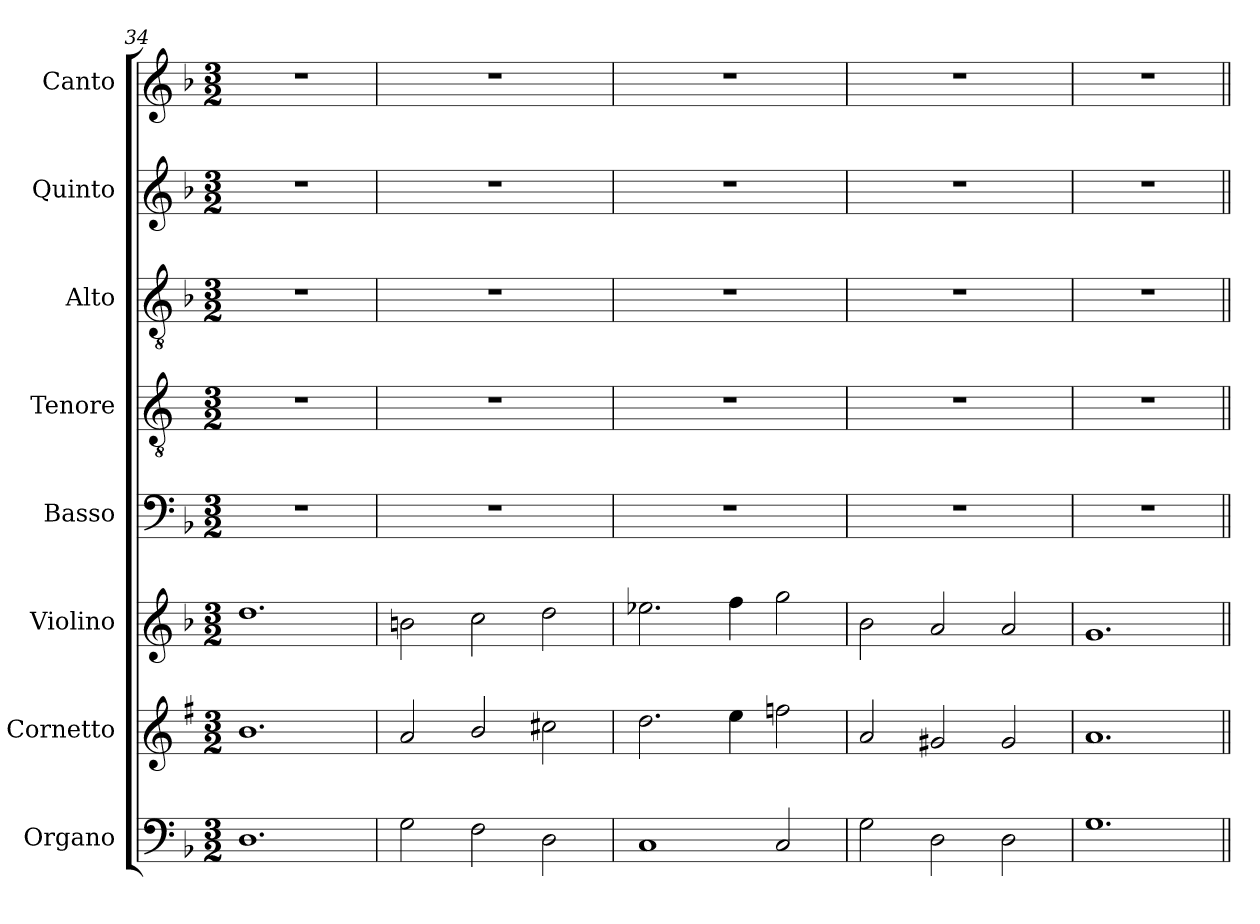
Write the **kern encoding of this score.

**kern	**kern	**kern	**kern	**kern	**kern	**kern	**kern
*part8	*part7	*part6	*part5	*part4	*part3	*part2	*part1
*staff8	*staff7	*staff6	*staff5	*staff4	*staff3	*staff2	*staff1
*I"Organo	*I"Cornetto	*I"Violino	*I"Basso	*I"Tenore	*I"Alto	*I"Quinto	*I"Canto
*I'Or	*I'Cto.	*I'Vln.	*I'B	*I'T	*I'A	*	*I'C
*clefF4	*clefG2	*clefG2	*clefF4	*clefGv2	*clefGv2	*clefG2	*clefG2
*	*ITrd1c2	*	*	*ITrd4c7	*	*	*
*k[b-]	*k[b-]	*k[b-]	*k[b-]	*k[b-]	*k[b-]	*k[b-]	*k[b-]
*F:	*F:	*F:	*F:	*F:	*F:	*F:	*F:
*M3/2	*M3/2	*M3/2	*M3/2	*M3/2	*M3/2	*M3/2	*M3/2
=34	=34	=34	=34	=34	=34	=34	=34
1.D	1.a	1.dd	1.r	1.r	1.r	1.r	1.r
!!LO:PB:g=z
=35	=35	=35	=35	=35	=35	=35	=35
2G\	2g/	2bn\	1.r	1.r	1.r	1.r	1.r
2F\	2a/	2cc\	.	.	.	.	.
2D\	2bn\	2dd\	.	.	.	.	.
=36	=36	=36	=36	=36	=36	=36	=36
1C	2.cc\	2.ee-X\	1.r	1.r	1.r	1.r	1.r
.	4dd\	4ff\	.	.	.	.	.
2C/	2ee-X\	2gg\	.	.	.	.	.
=37	=37	=37	=37	=37	=37	=37	=37
2G\	2g/	2b-\	1.r	1.r	1.r	1.r	1.r
2D\	2f#X/	2a/	.	.	.	.	.
2D\	2f#/	2a/	.	.	.	.	.
=38	=38	=38	=38	=38	=38	=38	=38
1.G	1.g	1.g	1.r	1.r	1.r	1.r	1.r
=||	=||	=||	=||	=||	=||	=||	=||
*-	*-	*-	*-	*-	*-	*-	*-
